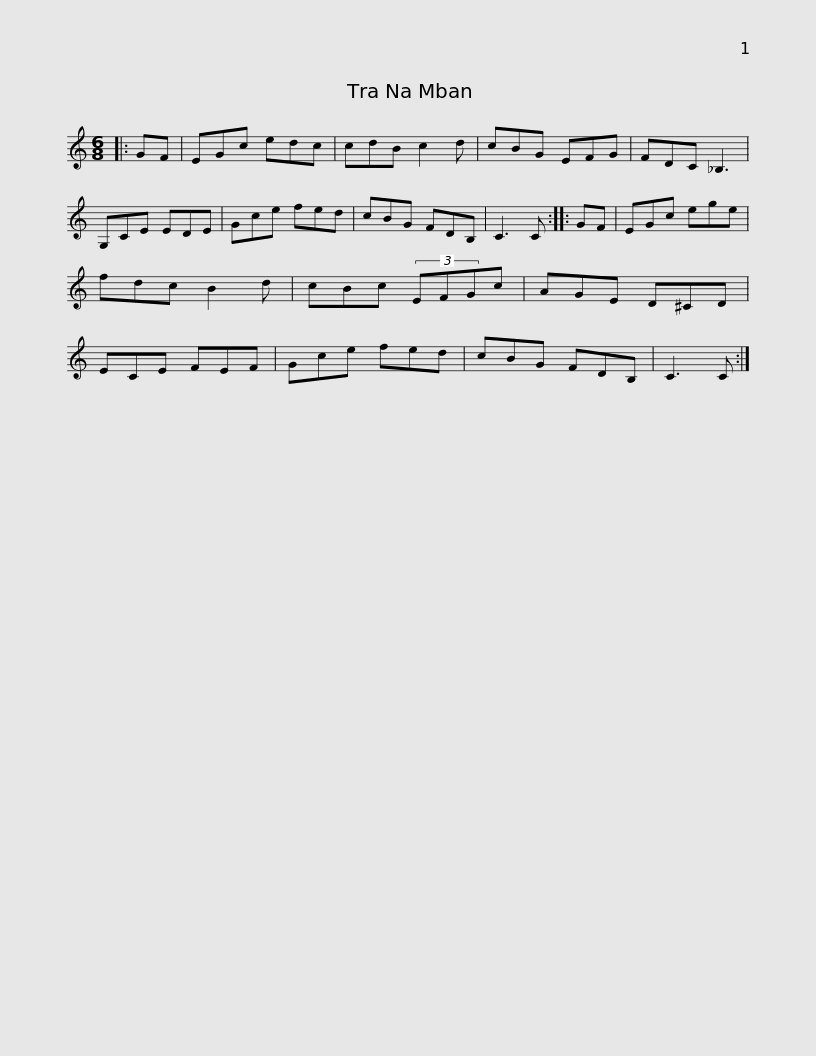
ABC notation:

X:1
L:1/8
M:6/8
I:linebreak $
K:C
V:1 treble
V:1
|: GF | EGc edc | cdB c2 d | cBG EFG | FDC _B,3 | %5
 G,CE EDE | Gce fed | cBG FDB, |$ C3 C :: GF | %10
 EGc ege | fdc B2 d | cBc (3EFGc | AGE D^CD | ECE FEF | %15
 Gce fed |$ cBG FDB, | C3 C :| %18
